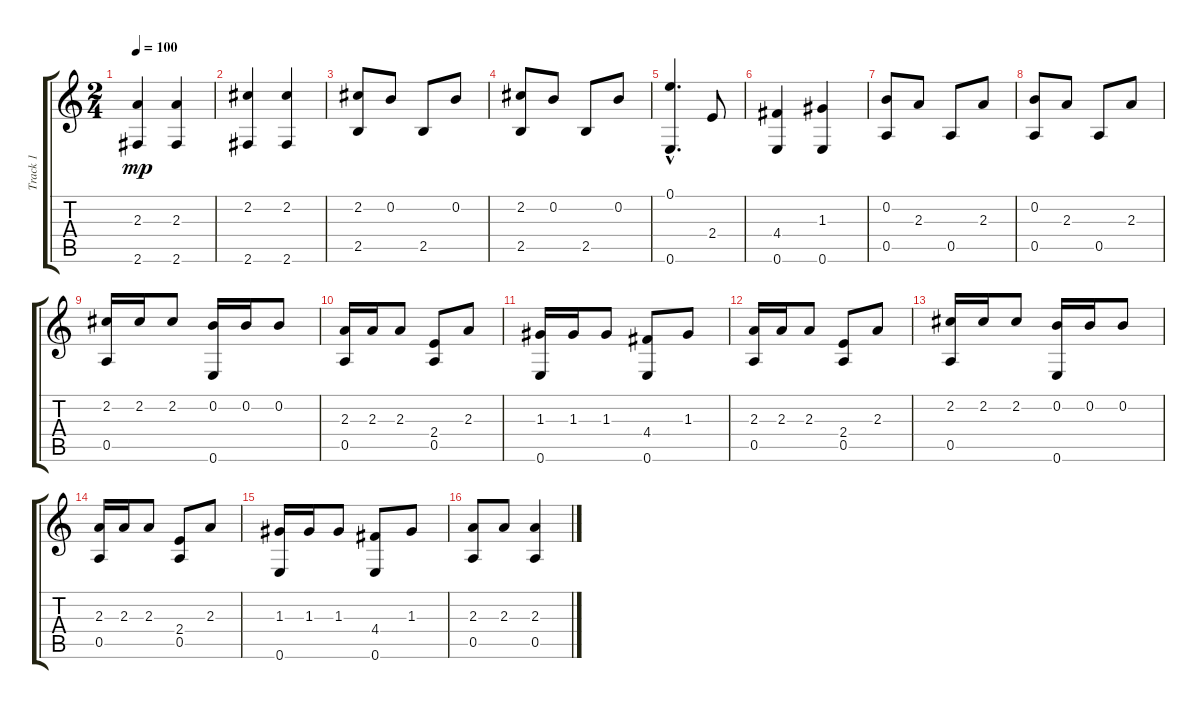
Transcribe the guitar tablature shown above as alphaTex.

\track ("Track 1" "Track 1") {instrument acousticguitarsteel}
\staff {score tabs}
\tuning (E4 B3 G3 D3 A2 E2) {hide}
\ts (2 4)
\tempo 100
\clef g2
\ks c
(2.3 2.6).4{dy mp} (2.3 2.6).4 |
(2.2 2.6).4 (2.2 2.6).4 |
(2.2 2.5).8 0.2.8 2.5.8 0.2.8 |
(2.2 2.5).8 0.2.8 2.5.8 0.2.8 |
(0.1{hac} 0.6).4{d} 2.4.8 |
(4.4 0.6).4 (1.3 0.6).4 |
(0.2 0.5).8 2.3.8 0.5.8 2.3.8 |
(0.2 0.5).8 2.3.8 0.5.8 2.3.8 |
(2.2 0.5).16 2.2.16 2.2.8 (0.2 0.6).16 0.2.16 0.2.8 |
(2.3 0.5).16 2.3.16 2.3.8 (2.4 0.5).8 2.3.8 |
(1.3 0.6).16 1.3.16 1.3.8 (4.4 0.6).8 1.3.8 |
(2.3 0.5).16 2.3.16 2.3.8 (2.4 0.5).8 2.3.8 |
(2.2 0.5).16 2.2.16 2.2.8 (0.2 0.6).16 0.2.16 0.2.8 |
(2.3 0.5).16 2.3.16 2.3.8 (2.4 0.5).8 2.3.8 |
(1.3 0.6).16 1.3.16 1.3.8 (4.4 0.6).8 1.3.8 |
(2.3 0.5).8 2.3.8 (2.3 0.5).4
